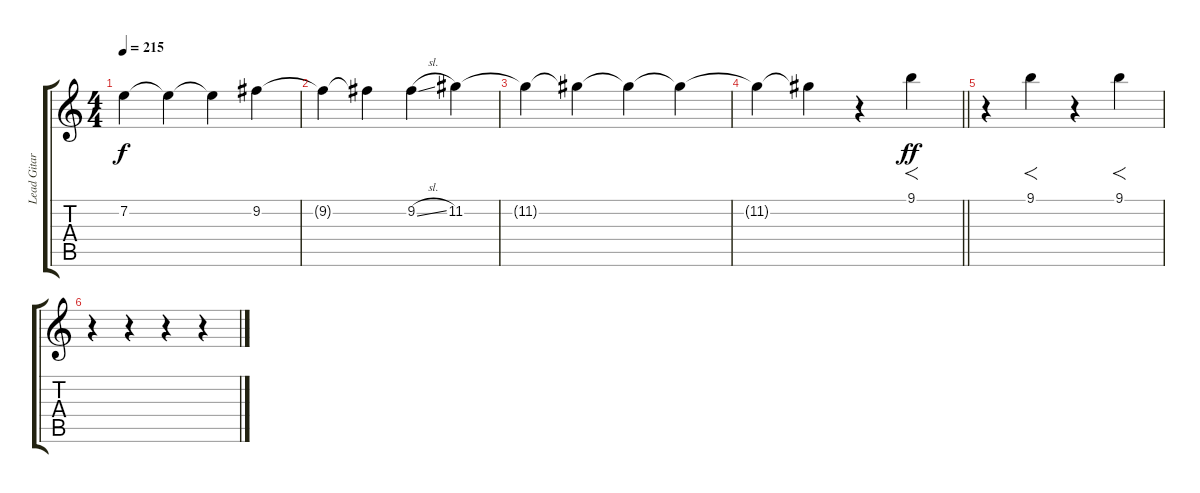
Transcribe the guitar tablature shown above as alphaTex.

\track ("Lead Gitarre" "Lead Gitar") {instrument overdrivenguitar}
\staff {score tabs}
\tuning (D4 A3 F3 C3 G2 C2) {hide}
\ts (4 4)
\tempo 215
\clef g2
\ks c
7.2.4{dy f} 7.2{t}.4 7.2{t}.4 9.2.4 |
9.2{t}.4 9.2{t}.4 9.2{sl}.4 11.2.4 |
11.2{t}.4 11.2{t}.4 11.2{t}.4 11.2{t}.4 |
\barLineRight lightlight
11.2{t}.4 11.2{t}.4 r.4{volume 5} 9.1.4{f dy ff} |
r.4 9.1.4{f volume 3} r.4 9.1.4{f volume 1} |
r.4 r.4 r.4 r.4
